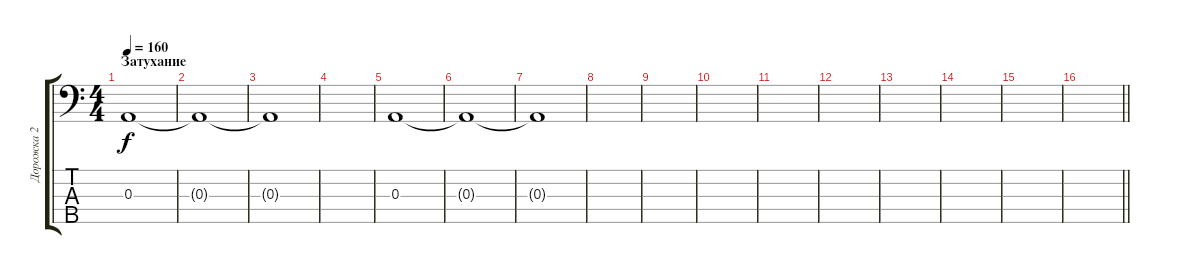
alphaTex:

\track ("Дорожка 2" "Дорожка 2") {instrument electricbassfinger}
\staff {score tabs}
\tuning (G2 D2 A1 E1 B0) {hide}
\ts (4 4)
\section ("" "Затухание")
\tempo 160
\clef f4
\ks c
0.3.1{dy f} |
0.3{t}.1 |
0.3{t}.1 |
|
0.3.1 |
0.3{t}.1 |
0.3{t}.1 |
|
|
|
|
|
|
|
|
\barLineRight lightlight
